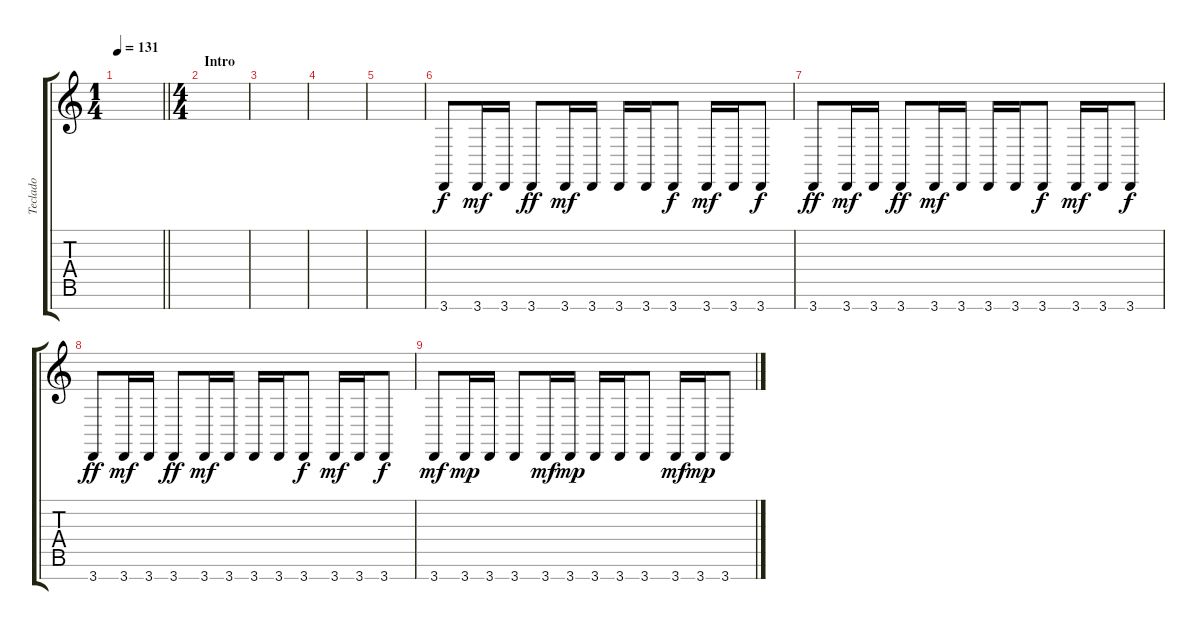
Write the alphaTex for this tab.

\track ("Teclado" "Teclado") {instrument fx7echoes}
\staff {score tabs}
\tuning (E4 B3 G3 D3 A2 E2 B1) {hide}
\ts (1 4)
\tempo 131
\clef g2
\barLineRight lightlight
\ks c
|
\ts (4 4)
\section ("" "Intro")
|
|
|
|
3.7.8 3.7.16{dy mf} 3.7.16 3.7.8{dy ff} 3.7.16{dy mf} 3.7.16 3.7.16 3.7.16 3.7.8{dy f} 3.7.16{dy mf} 3.7.16 3.7.8{dy f} |
3.7.8{dy ff} 3.7.16{dy mf} 3.7.16 3.7.8{dy ff} 3.7.16{dy mf} 3.7.16 3.7.16 3.7.16 3.7.8{dy f} 3.7.16{dy mf} 3.7.16 3.7.8{dy f} |
3.7.8{dy ff} 3.7.16{dy mf} 3.7.16 3.7.8{dy ff} 3.7.16{dy mf} 3.7.16 3.7.16 3.7.16 3.7.8{dy f} 3.7.16{dy mf} 3.7.16 3.7.8{dy f} |
3.7.8{dy mf} 3.7.16{dy mp} 3.7.16 3.7.8 3.7.16{dy mf} 3.7.16{dy mp} 3.7.16 3.7.16 3.7.8 3.7.16{dy mf} 3.7.16{dy mp} 3.7.8
